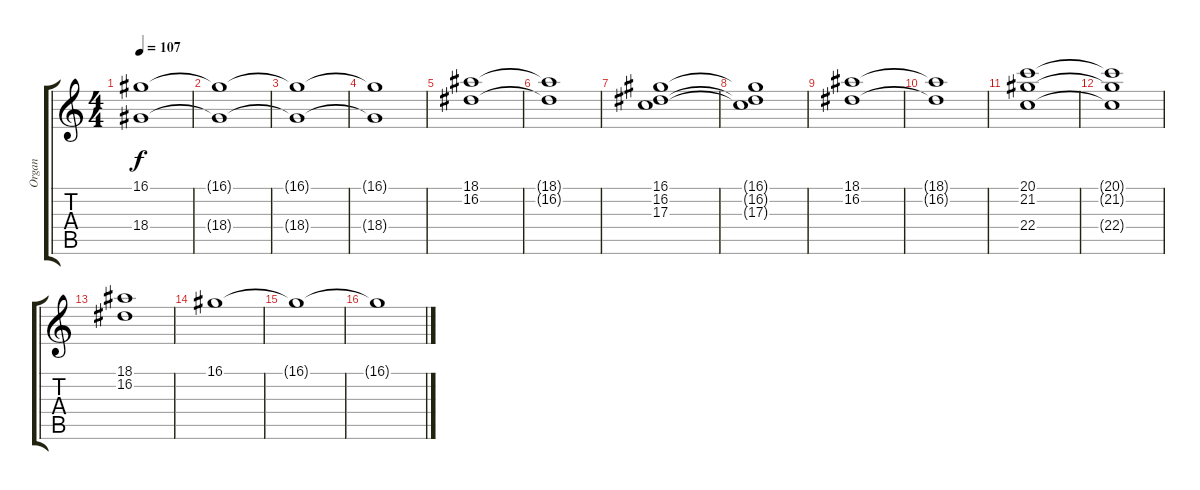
\track ("Organ" "Organ") {instrument rockorgan}
\staff {score tabs}
\tuning (E4 B3 G3 D3 A2 E2) {hide}
\ts (4 4)
\tempo 107
\clef g2
\ks c
(16.1 18.4).1{dy f} |
(16.1{t} 18.4{t}).1 |
(16.1{t} 18.4{t}).1 |
(16.1{t} 18.4{t}).1 |
(18.1 16.2).1 |
(18.1{t} 16.2{t}).1 |
(16.1 16.2 17.3).1 |
(16.1{t} 16.2{t} 17.3{t}).1 |
(18.1 16.2).1 |
(18.1{t} 16.2{t}).1 |
(20.1 21.2 22.4).1 |
(20.1{t} 21.2{t} 22.4{t}).1 |
(18.1 16.2).1 |
16.1.1 |
16.1{t}.1 |
16.1{t}.1
